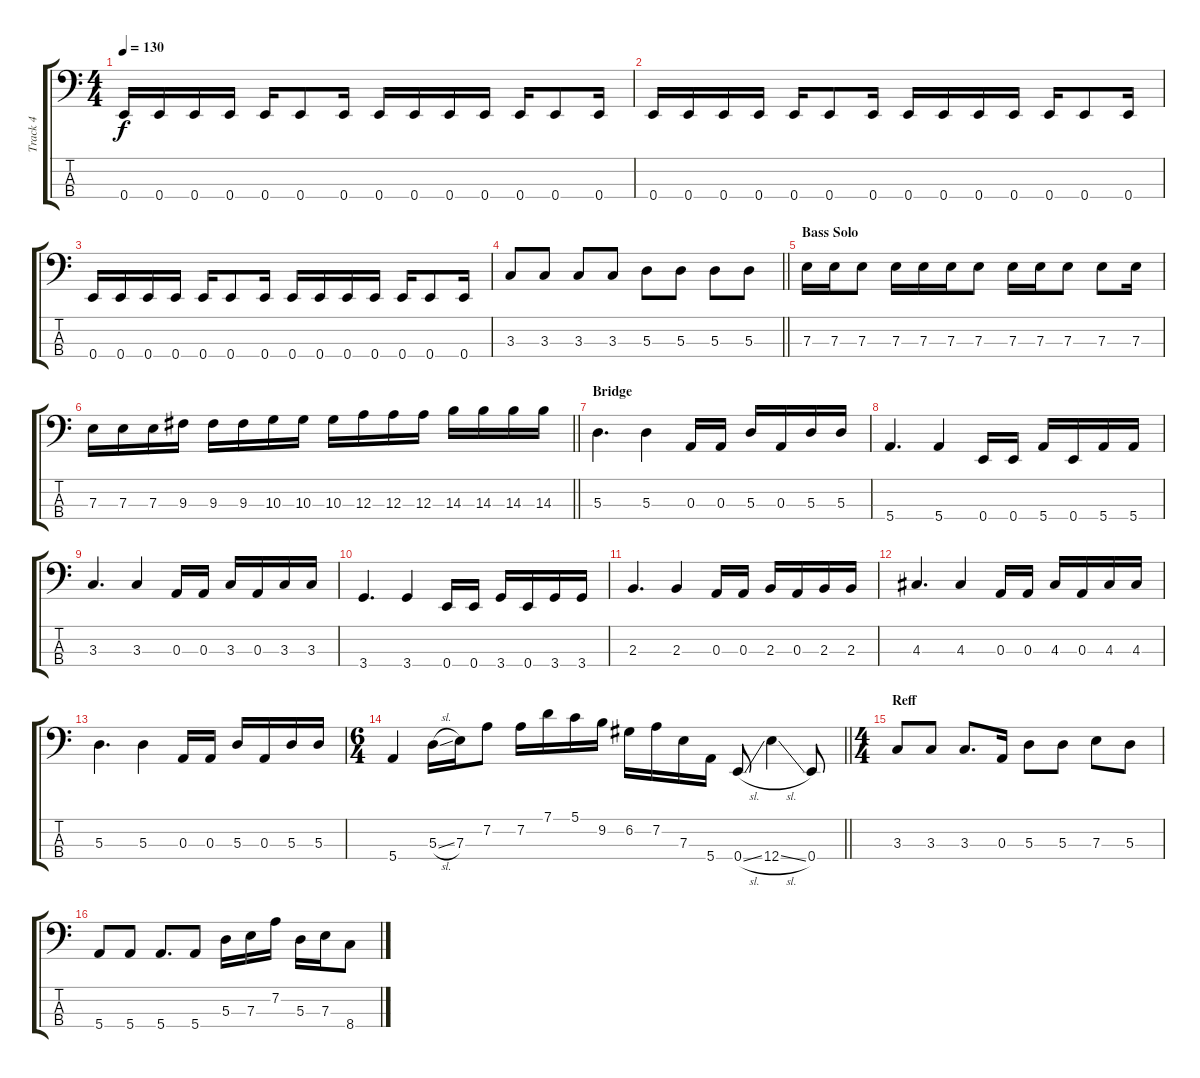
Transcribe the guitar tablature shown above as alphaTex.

\track ("Track 4" "Track 4") {instrument electricbassfinger}
\staff {score tabs}
\tuning (G2 D2 A1 E1) {hide}
\ts (4 4)
\tempo 130
\clef f4
\ks c
0.4.16{dy f} 0.4.16 0.4.16 0.4.16 0.4.16 0.4.8 0.4.16 0.4.16 0.4.16 0.4.16 0.4.16 0.4.16 0.4.8 0.4.16 |
0.4.16 0.4.16 0.4.16 0.4.16 0.4.16 0.4.8 0.4.16 0.4.16 0.4.16 0.4.16 0.4.16 0.4.16 0.4.8 0.4.16 |
0.4.16 0.4.16 0.4.16 0.4.16 0.4.16 0.4.8 0.4.16 0.4.16 0.4.16 0.4.16 0.4.16 0.4.16 0.4.8 0.4.16 |
\barLineRight lightlight
3.3.8 3.3.8 3.3.8 3.3.8 5.3.8 5.3.8 5.3.8 5.3.8 |
\section ("" "Bass Solo")
7.3.16 7.3.16 7.3.8 7.3.16 7.3.16 7.3.16 7.3.8 7.3.16 7.3.16 7.3.8 7.3.8 7.3.16 |
\barLineRight lightlight
7.3.16 7.3.16 7.3.16 9.3.16 9.3.16 9.3.16 10.3.16 10.3.16 10.3.16 12.3.16 12.3.16 12.3.16 14.3.16 14.3.16 14.3.16 14.3.16 |
\section ("" "Bridge")
5.3.4{d} 5.3.4 0.3.16 0.3.16 5.3.16 0.3.16 5.3.16 5.3.16 |
5.4.4{d} 5.4.4 0.4.16 0.4.16 5.4.16 0.4.16 5.4.16 5.4.16 |
3.3.4{d} 3.3.4 0.3.16 0.3.16 3.3.16 0.3.16 3.3.16 3.3.16 |
3.4.4{d} 3.4.4 0.4.16 0.4.16 3.4.16 0.4.16 3.4.16 3.4.16 |
2.3.4{d} 2.3.4 0.3.16 0.3.16 2.3.16 0.3.16 2.3.16 2.3.16 |
4.3.4{d} 4.3.4 0.3.16 0.3.16 4.3.16 0.3.16 4.3.16 4.3.16 |
5.3.4{d} 5.3.4 0.3.16 0.3.16 5.3.16 0.3.16 5.3.16 5.3.16 |
\ts (6 4)
\barLineRight lightlight
5.4.4 5.3{sl}.16 7.3.16 7.2.8 7.2.16 7.1.16 5.1.16 9.2.16 6.2.16 7.2.16 7.3.16 5.4.16 0.4{sl}.8 12.4{sl}.4 0.4.8 |
\ts (4 4)
\section ("" "Reff")
3.3.8 3.3.8 3.3.8{d} 0.3.16 5.3.8 5.3.8 7.3.8 5.3.8 |
5.4.8 5.4.8 5.4.8{d} 5.4.8 5.3.16 7.3.16 7.2.16 5.3.16 7.3.16 8.4.8
